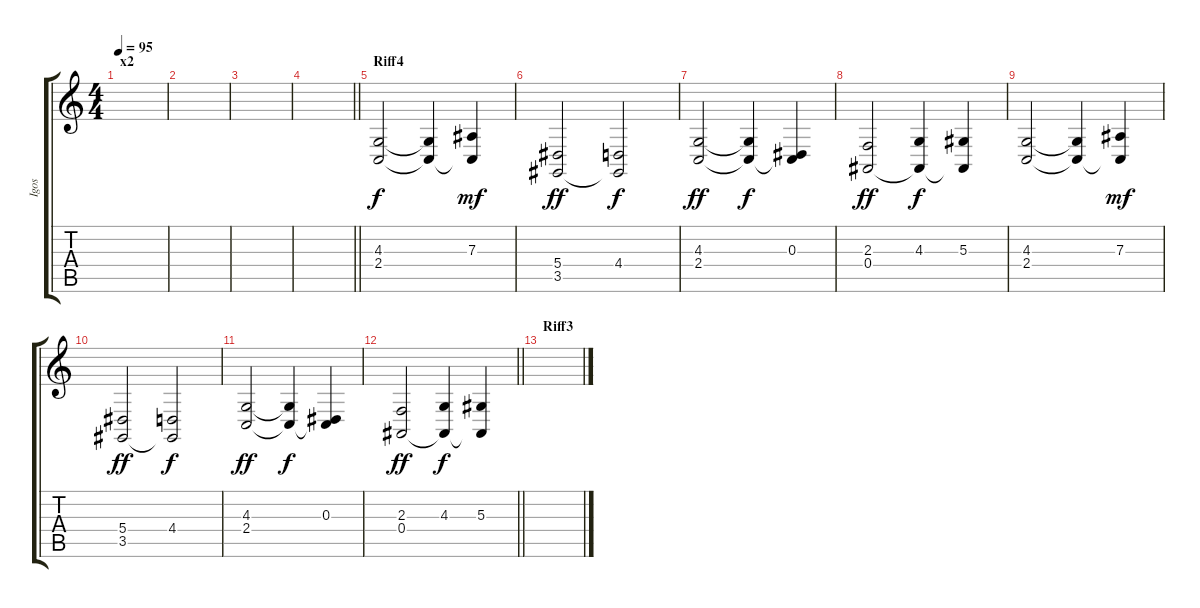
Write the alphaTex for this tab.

\track ("Igos" "Igos") {instrument synthstrings1}
\staff {score tabs}
\tuning (C4 G3 Eb3 Bb2 F2 C2) {hide}
\ts (4 4)
\section ("" "x2")
\tempo 95
\clef g2
\ks c
|
|
|
\barLineRight lightlight
|
\section ("" "Riff4")
(4.3 2.4).2 (4.3{t} 2.4{t}).4 (7.3 2.4{t}).4{dy mf} |
(5.4 3.5).2{dy ff} (4.4 3.5{t}).2{dy f} |
(4.3 2.4).2{dy ff} (4.3{t} 2.4{t}).4{dy f} (0.3 2.4{t}).4 |
(2.3 0.4).2{dy ff} (4.3 0.4{t}).4{dy f} (5.3 0.4{t}).4 |
(4.3 2.4).2 (4.3{t} 2.4{t}).4 (7.3 2.4{t}).4{dy mf} |
(5.4 3.5).2{dy ff} (4.4 3.5{t}).2{dy f} |
(4.3 2.4).2{dy ff} (4.3{t} 2.4{t}).4{dy f} (0.3 2.4{t}).4 |
\barLineRight lightlight
(2.3 0.4).2{dy ff} (4.3 0.4{t}).4{dy f} (5.3 0.4{t}).4 |
\section ("" "Riff3")
